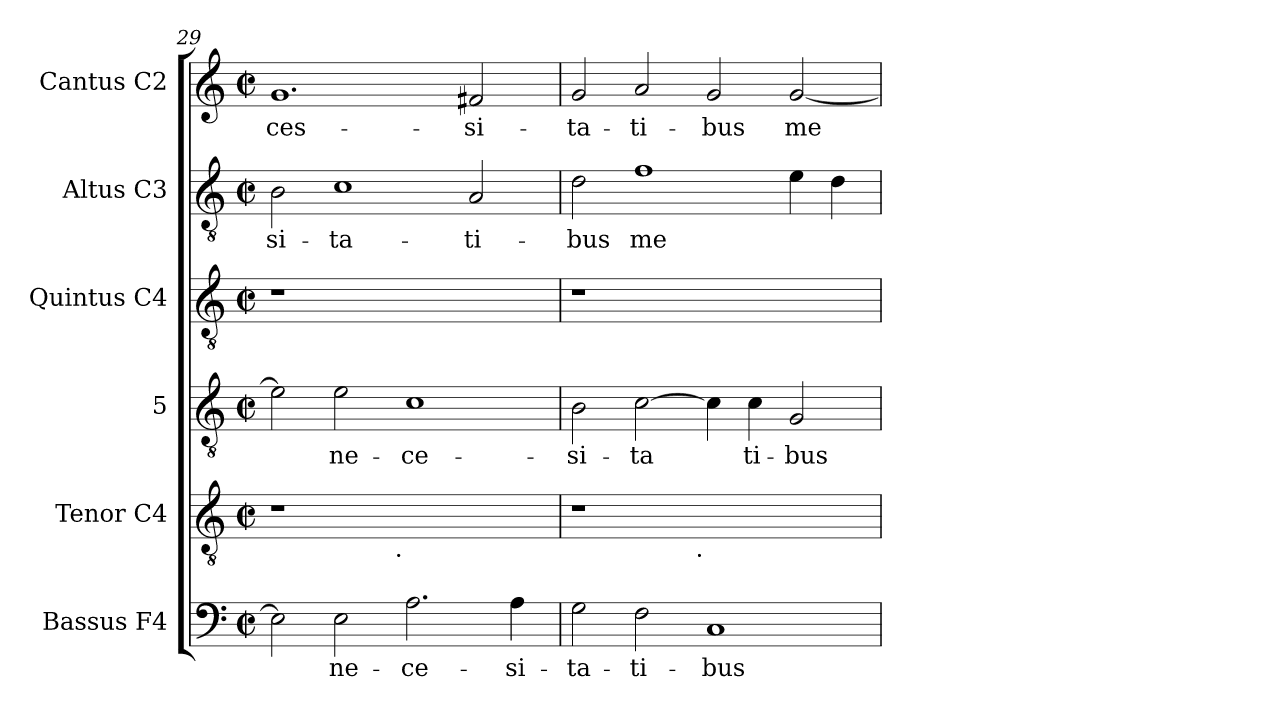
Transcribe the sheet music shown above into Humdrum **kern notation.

**kern	**text	**kern	**kern	**text	**kern	**kern	**text	**kern	**text
*part6	*part6	*part5	*part4	*part4	*part3	*part2	*part2	*part1	*part1
*staff6	*staff6	*staff5	*staff4	*staff4	*staff3	*staff2	*staff2	*staff1	*staff1
*I"Bassus  F4	*	*I"Tenor  C4	*I"5	*	*I"Quintus  C4	*I"Altus  C3	*	*I"Cantus  C2	*
*I'B	*	*I'T	*	*	*	*I'A	*	*I'C	*
!!LO:PB:g=z
*clefF4	*	*clefGv2	*clefGv2	*	*clefGv2	*clefGv2	*	*clefG2	*
*k[]	*	*k[]	*k[]	*	*k[]	*k[]	*	*k[]	*
*C:	*	*C:	*C:	*	*C:	*C:	*	*C:	*
*M2/2	*	*M2/2	*M2/2	*	*M2/2	*M2/2	*	*M2/2	*
*met(c|)	*	*met(c|)	*met(c|)	*	*met(c|)	*met(c|)	*	*met(c|)	*
=29	=29	=29	=29	=29	=29	=29	=29	=29	=29
!	!LO:LY:b:cj	!	!	!LO:LY:b:cj	!	!	!LO:LY:b:cj	!	!LO:LY:b:cj
*	*	*^	*	*	*	*	*	*	*
2E\]	.	1r	2ryy	2e\]	.	1r	2B\	-si-	1.g	-ces-
!	!LO:LY:b:cj	!	!	!	!LO:LY:b:cj	!	!	!LO:LY:b:cj	!	!
2E\	ne-	.	4...ryy	2e\	ne-	.	1c	-ta-	.	.
!	!	!	!LO:TX:b:t=.	!	!	!	!	!	!	!
.	.	.	1ryy	.	.	.	.	.	.	.
!	!LO:LY:b:cj	!	!	!	!LO:LY:b:cj	!	!	!	!	!
2.A\	-ce-	1ryy	.	1c	-ce-	1ryy	.	.	.	.
!	!	!	!	!	!	!	!	!LO:LY:b:cj	!	!LO:LY:b:cj
.	.	.	.	.	.	.	2A/	-ti-	2f#X/	-si-
!	!LO:LY:b:cj	!	!	!	!	!	!	!	!	!
4A\	-si-	.	.	.	.	.	.	.	.	.
.	.	.	32ryy	.	.	.	.	.	.	.
=30	=30	=30	=30	=30	=30	=30	=30	=30	=30	=30
!	!LO:LY:b:cj	!	!	!	!LO:LY:b:cj	!	!	!LO:LY:b:cj	!	!LO:LY:b:cj
2G\	-ta-	1r	2ryy	2B\	-si-	1r	2d\	-bus	2g/	-ta-
!	!LO:LY:b:cj	!	!	!	!LO:LY:b:cj	!	!	!LO:LY:b:cj	!	!LO:LY:b:cj
2F\	-ti-	.	4...ryy	[>2c\	-ta-	.	1f	me-	2a/	-ti-
!	!	!	!LO:TX:b:t=.	!	!	!	!	!	!	!
.	.	.	1ryy	.	.	.	.	.	.	.
!	!LO:LY:b:cj	!	!	!	!LO:LY:b:cj	!	!	!	!	!LO:LY:b:cj
1C	-bus	1ryy	.	4c\]	--	1ryy	.	.	2g/	-bus
!	!	!	!	!	!LO:LY:b:cj	!	!	!	!	!
.	.	.	.	4c\	-ti-	.	.	.	.	.
!	!	!	!	!	!LO:LY:b:cj	!	!	!LO:LY:b:cj	!	!LO:LY:b:cj
.	.	.	.	2G/	-bus	.	4e\	--	[<2g/	me-
!	!	!	!	!	!	!	!	!LO:LY:b:cj	!	!
.	.	.	.	.	.	.	4d\	--	.	.
.	.	.	32ryy	.	.	.	.	.	.	.
*	*	*v	*v	*	*	*	*	*	*	*
=	=	=	=	=	=	=	=	=	=
*-	*-	*-	*-	*-	*-	*-	*-	*-	*-
